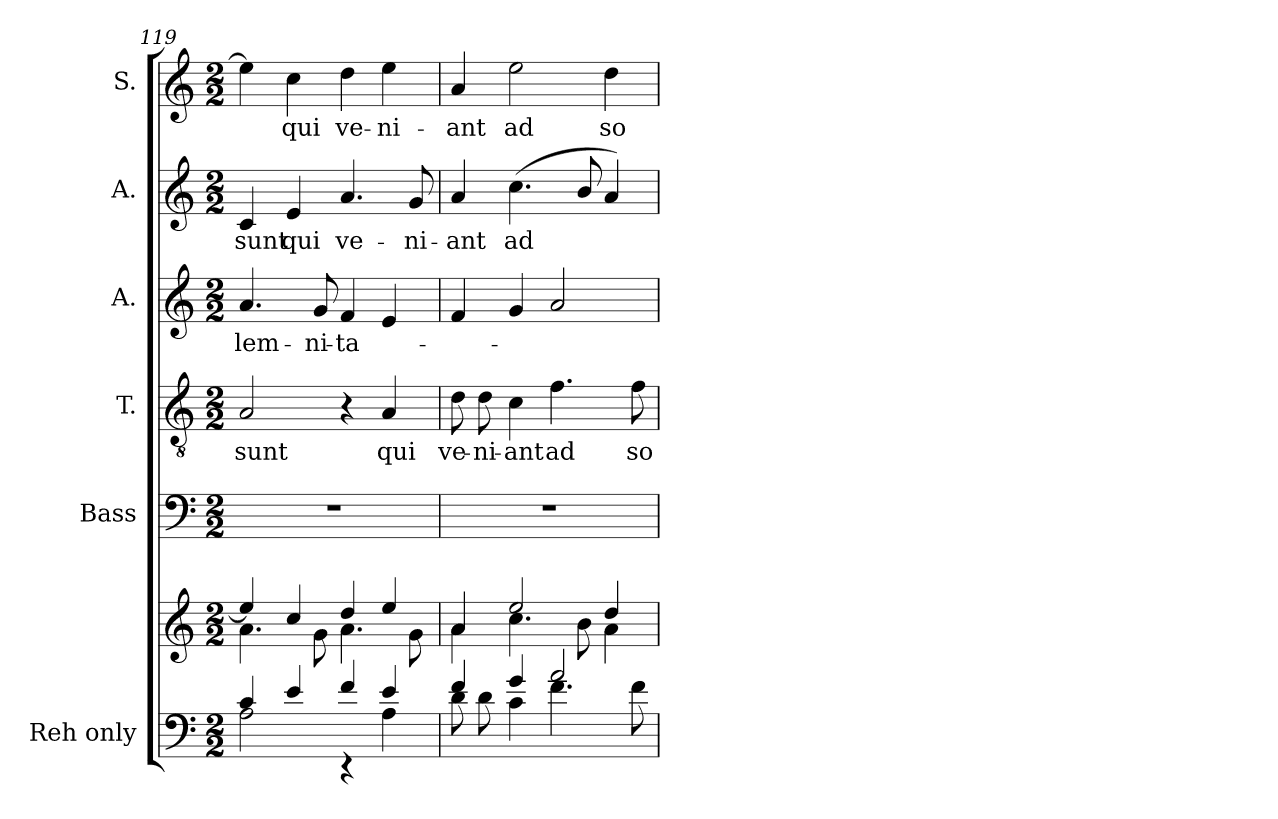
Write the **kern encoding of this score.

**kern	**kern	**kern	**kern	**text	**kern	**text	**kern	**text	**kern	**text
*part6	*part6	*part5	*part4	*part4	*part3	*part3	*part2	*part2	*part1	*part1
*staff7	*staff6	*staff5	*staff4	*staff4	*staff3	*staff3	*staff2	*staff2	*staff1	*staff1
*I"Reh only	*	*I"Bass	*I"T.	*	*I"A.	*	*I"A.	*	*I"S.	*
*	*	*I'B.	*	*	*	*	*	*	*	*
*clefF4	*clefG2	*clefF4	*clefGv2	*	*clefG2	*	*clefG2	*	*clefG2	*
*	*	*	*	*	*ITrd7c12	*	*ITrd7c12	*	*	*
*k[]	*k[]	*k[]	*k[]	*	*k[]	*	*k[]	*	*k[]	*
*C:	*C:	*C:	*C:	*	*C:	*	*C:	*	*C:	*
*M2/2	*M2/2	*M2/2	*M2/2	*	*M2/2	*	*M2/2	*	*M2/2	*
=119	=119	=119	=119	=119	=119	=119	=119	=119	=119	=119
*^	*^	*	*	*	*	*	*	*	*	*
!	!	!	!	!	!	!LO:LY:b	!	!LO:LY:b	!	!LO:LY:b	!	!
4c/	2A\	4ee/]	4.a\	1r	2A/	sunt	4.A/	-lem-	4C/	sunt	4ee\]	.
!	!	!	!	!	!	!	!	!	!	!LO:LY:b	!	!LO:LY:b
4e/	.	4cc/	.	.	.	.	.	.	4E/	qui	4cc\	qui
!	!	!	!	!	!	!	!	!LO:LY:b	!	!	!	!
.	.	.	8g\	.	.	.	8G/	-ni-	.	.	.	.
!	!	!	!	!	!	!	!	!LO:LY:b	!	!LO:LY:b	!	!LO:LY:b
4f/	4rEE	4dd/	4.a\	.	4r	.	4F/	-ta-	4.A/	ve-	4dd\	ve-
!	!	!	!	!	!	!LO:LY:b	!	!	!	!	!	!LO:LY:b
4e/	4A\	4ee/	.	.	4A/	qui	4E/	.	.	.	4ee\	-ni-
!	!	!	!	!	!	!	!	!	!	!LO:LY:b	!	!
.	.	.	8g\	.	.	.	.	.	8G/	-ni-	.	.
=120	=120	=120	=120	=120	=120	=120	=120	=120	=120	=120	=120	=120
!	!	!	!	!	!	!LO:LY:b	!	!	!	!LO:LY:b	!	!LO:LY:b
4f/	8d\	4a/	4a\	1r	8d\	ve-	4F/	.	4A/	-ant	4a/	-ant
!	!	!	!	!	!	!LO:LY:b	!	!	!	!	!	!
.	8d\	.	.	.	8d\	-ni-	.	.	.	.	.	.
!	!	!	!	!	!	!LO:LY:b	!	!	!	!LO:LY:b	!	!LO:LY:b
4g/	4c\	2ee/	4.cc\	.	4c\	-ant	4G/	.	(>4.c\	ad	2ee\	ad
!	!	!	!	!	!	!LO:LY:b	!	!	!	!	!	!
2a/	4.f\	.	.	.	4.f\	ad	2A/	.	.	.	.	.
.	.	.	8b\	.	.	.	.	.	8B/	.	.	.
!	!	!	!	!	!	!	!	!	!	!	!	!LO:LY:b
.	.	4dd/	4a\	.	.	.	.	.	4A/)	.	4dd\	so-
!	!	!	!	!	!	!LO:LY:b	!	!	!	!	!	!
.	8f\	.	.	.	8f\	so-	.	.	.	.	.	.
*v	*v	*	*	*	*	*	*	*	*	*	*	*
*	*v	*v	*	*	*	*	*	*	*	*	*
=	=	=	=	=	=	=	=	=	=	=
*-	*-	*-	*-	*-	*-	*-	*-	*-	*-	*-
